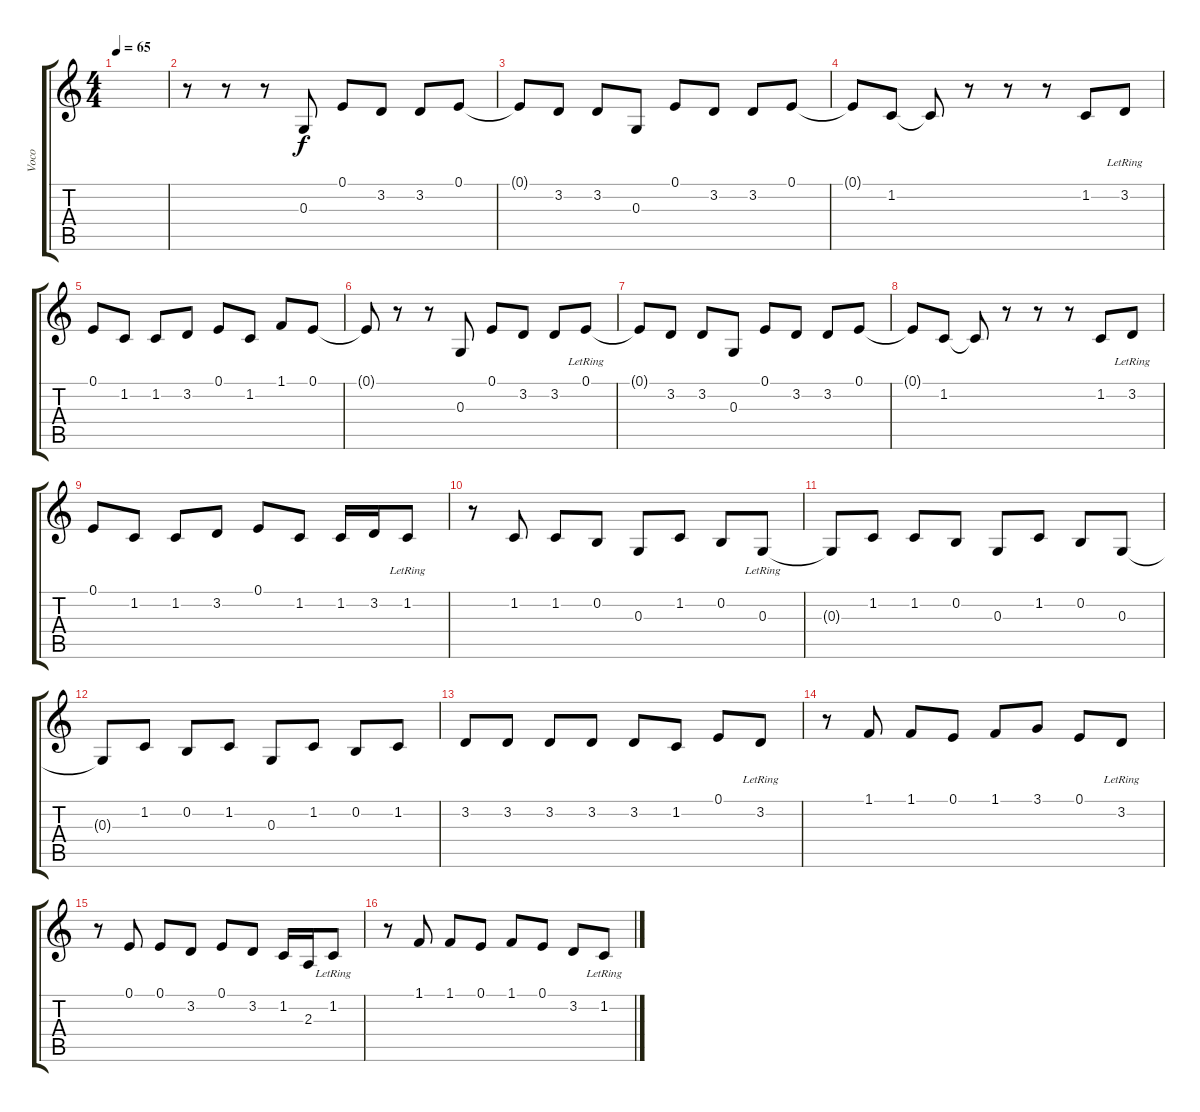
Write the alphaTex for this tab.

\track ("Voco" "Voco") {instrument acousticgrandpiano}
\staff {score tabs}
\tuning (E4 B3 G3 D3 A2 E2) {hide}
\ts (4 4)
\tempo 65
\clef g2
\ks c
|
r.8 r.8 r.8 0.3.8 0.1.8 3.2.8 3.2.8 0.1.8 |
0.1{t}.8 3.2.8 3.2.8 0.3.8 0.1.8 3.2.8 3.2.8 0.1.8 |
0.1{t}.8 1.2.8 1.2{t}.8 r.8 r.8 r.8 1.2.8 3.2{lr}.8 |
0.1.8 1.2.8 1.2.8 3.2.8 0.1.8 1.2.8 1.1.8 0.1.8 |
0.1{t}.8 r.8 r.8 0.3.8 0.1.8 3.2.8 3.2.8 0.1{lr}.8 |
0.1{t}.8 3.2.8 3.2.8 0.3.8 0.1.8 3.2.8 3.2.8 0.1.8 |
0.1{t}.8 1.2.8 1.2{t}.8 r.8 r.8 r.8 1.2.8 3.2{lr}.8 |
0.1.8 1.2.8 1.2.8 3.2.8 0.1.8 1.2.8 1.2.16 3.2.16 1.2{lr}.8 |
r.8 1.2.8 1.2.8 0.2.8 0.3.8 1.2.8 0.2.8 0.3{lr}.8 |
0.3{t}.8 1.2.8 1.2.8 0.2.8 0.3.8 1.2.8 0.2.8 0.3.8 |
0.3{t}.8 1.2.8 0.2.8 1.2.8 0.3.8 1.2.8 0.2.8 1.2.8 |
3.2.8 3.2.8 3.2.8 3.2.8 3.2.8 1.2.8 0.1.8 3.2{lr}.8 |
r.8 1.1.8 1.1.8 0.1.8 1.1.8 3.1.8 0.1.8 3.2{lr}.8 |
r.8 0.1.8 0.1.8 3.2.8 0.1.8 3.2.8 1.2.16 2.3.16 1.2{lr}.8 |
r.8 1.1.8 1.1.8 0.1.8 1.1.8 0.1.8 3.2.8 1.2{lr}.8
